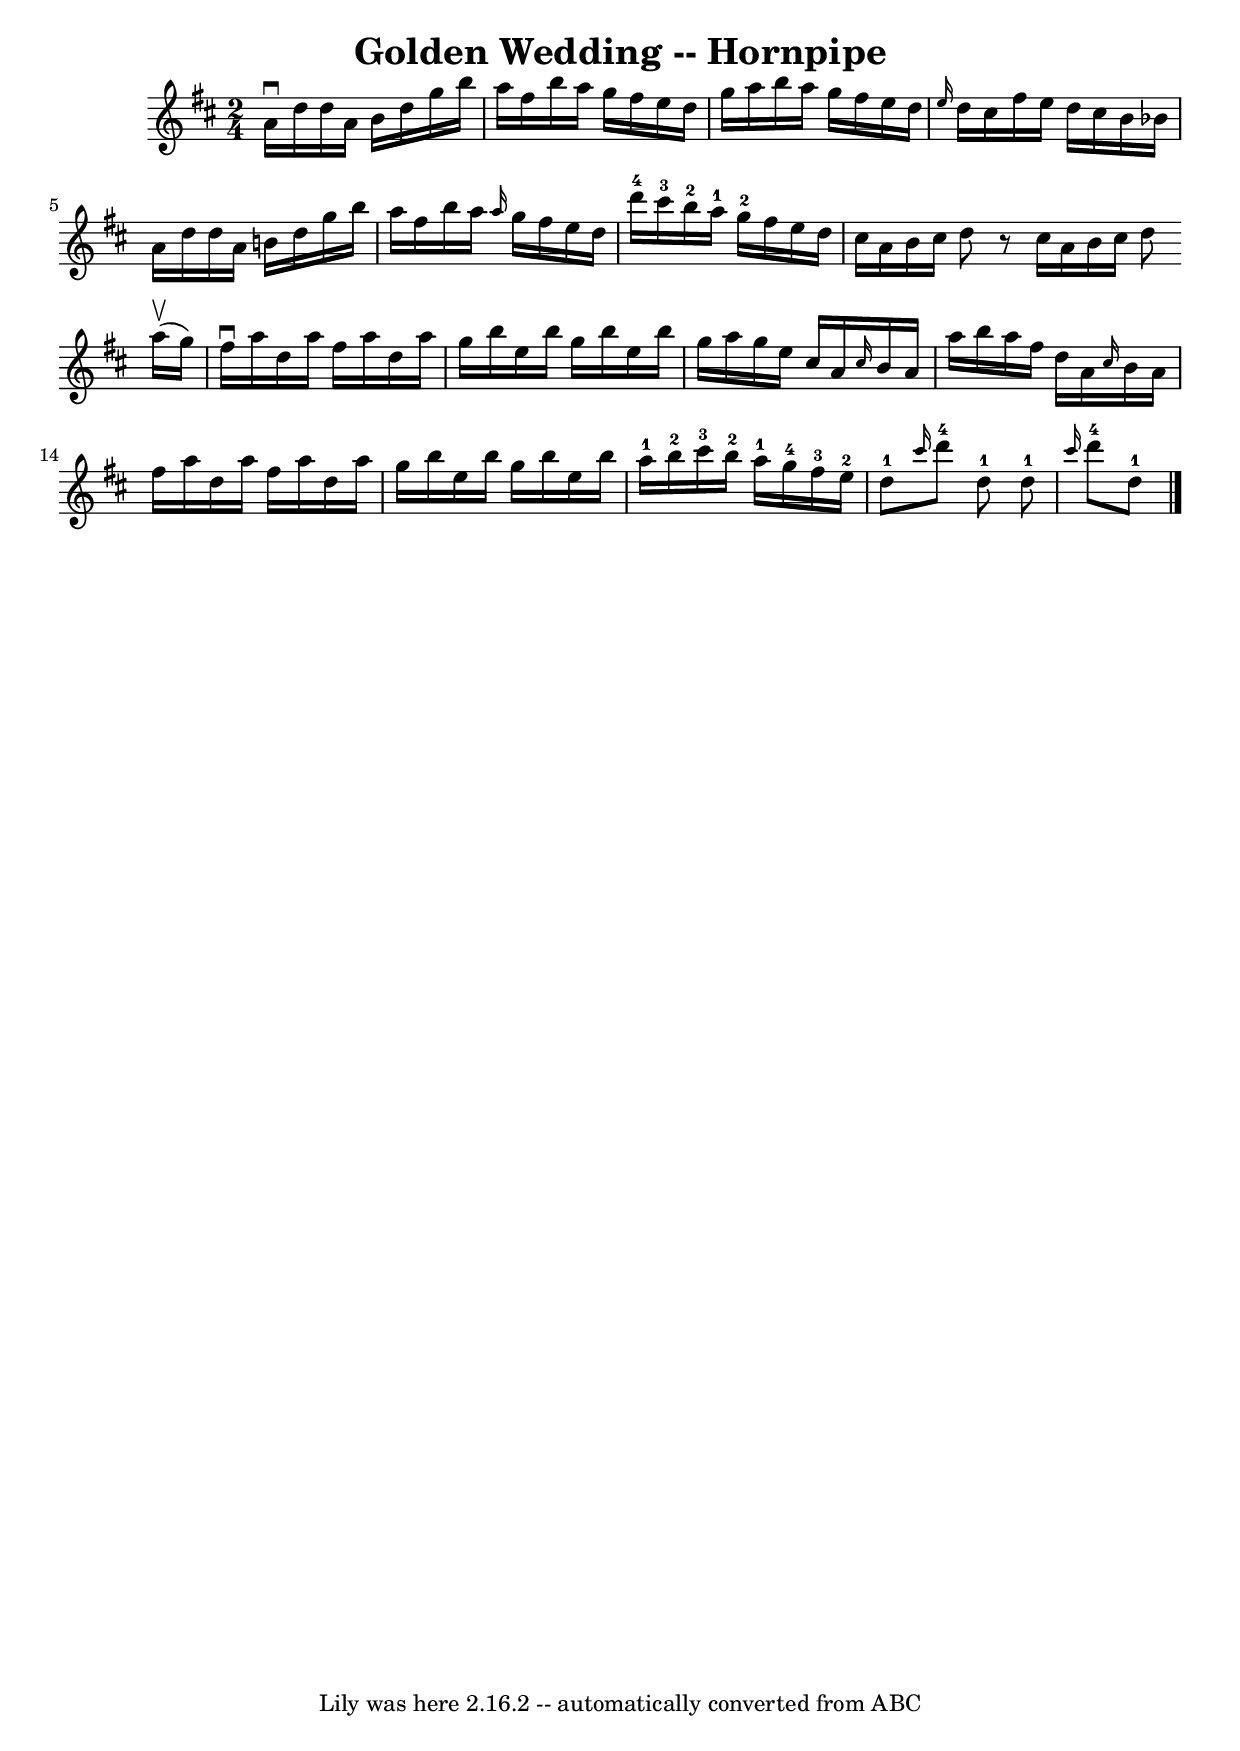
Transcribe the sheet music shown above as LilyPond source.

\version "2.7.40"
\include "Mammoth.ily"
\header {
	book = "Cole's 1000 Fiddle Tunes"
	crossRefNumber = "1"
	footnotes = ""
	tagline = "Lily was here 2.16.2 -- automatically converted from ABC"
	title = "Golden Wedding -- Hornpipe"
}
voicedefault =  {
\set Score.defaultBarType = "empty"

\time 2/4 \key d \major a'16^\downbow d''16 d''16 a'16 b'16    
d''16 g''16 b''16  |
 a''16 fis''16 b''16 a''16 g''16 
 fis''16 e''16 d''16  |
 g''16 a''16 b''16 a''16    
g''16 fis''16 e''16 d''16  |
 \grace { e''16  } d''16    
cis''16 fis''16 e''16 d''16 cis''16 b'16 bes'16  |
     
a'16 d''16 d''16 a'16 b'!16 d''16 g''16 b''16  |
   
a''16 fis''16 b''16 a''16  \grace { a''16  } g''16 fis''16    
e''16 d''16  |
 d'''16-4 cis'''16-3 b''16-2 a''16 
-1 g''16-2 fis''16 e''16 d''16  |
 cis''16 a'16    
b'16 cis''16 d''8    r8 \bar ":|" cis''16 a'16 b'16 cis''16    
d''8      \bar "|:" a''16 (^\upbow g''16) |
 fis''16^\downbow 
 a''16 d''16 a''16 fis''16 a''16 d''16 a''16  |
   
g''16 b''16 e''16 b''16 g''16 b''16 e''16 b''16  |
  
 g''16 a''16 g''16 e''16 cis''16 a'16  \grace { cis''16  }   
b'16 a'16  |
 a''16 b''16 a''16 fis''16 d''16 a'16  
\grace { cis''16  } b'16 a'16  |
 fis''16 a''16 d''16   
 a''16 fis''16 a''16 d''16 a''16  |
 g''16 b''16    
e''16 b''16 g''16 b''16 e''16 b''16  |
 a''16-1   
b''16-2 cis'''16-3 b''16-2 a''16-1 g''16-4 fis''16 
-3 e''16-2     |
 d''8-1 \grace { cis'''16  } d'''8 
-4 d''8-1 \bar ":|" d''8-1 \grace { cis'''16  } d'''8-4 
 d''8-1 \bar "|."   
}

\score{
    <<

	\context Staff="default"
	{
	    \voicedefault 
	}

    >>
	\layout {
	}
	\midi {}
}
